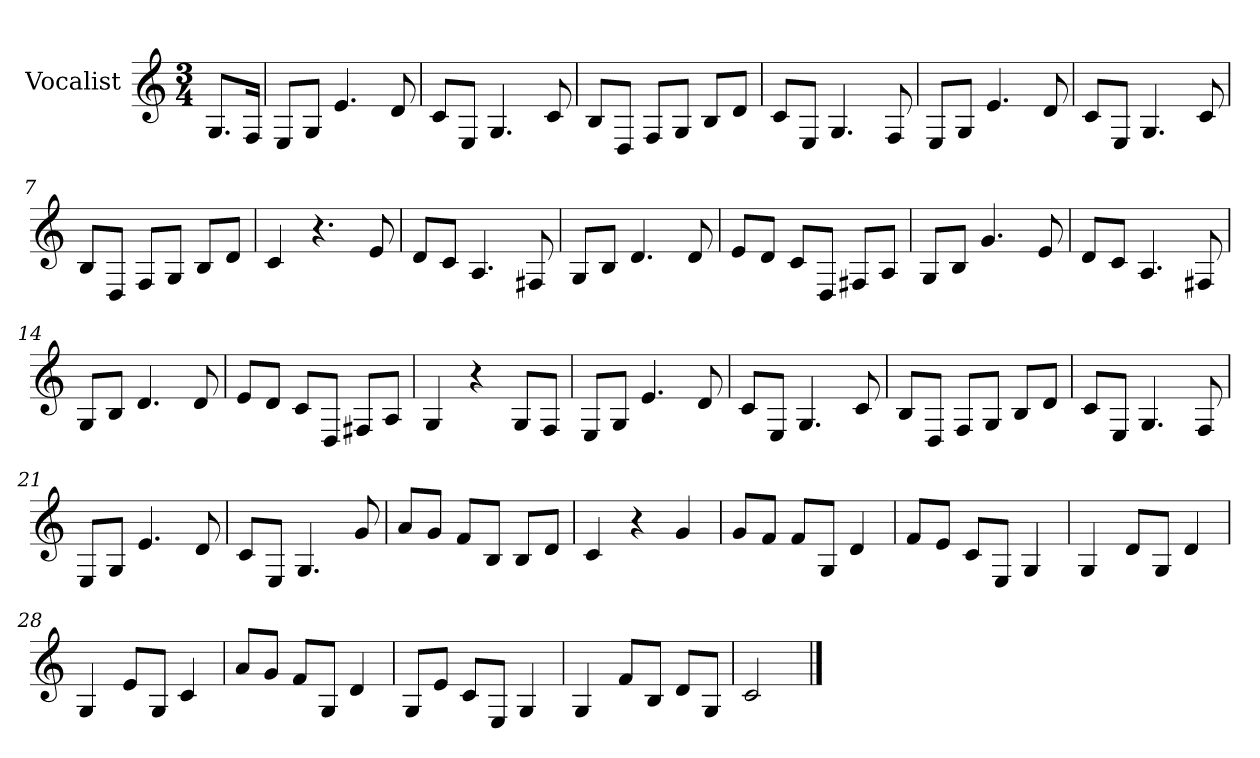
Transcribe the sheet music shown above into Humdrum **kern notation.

**kern
*part1
*staff1
*I"Vocalist
*k[]
*C:
*M3/4
=
8.GL
16FJk
=1
8EL
8GJ
4.e
8d
=2
8cL
8EJ
4.G
8c
=3
8BL
8DJ
8FL
8GJ
8BL
8dJ
=4
8cL
8EJ
4.G
8F
=5
8EL
8GJ
4.e
8d
=6
8cL
8EJ
4.G
8c
=7
8BL
8DJ
8FL
8GJ
8BL
8dJ
=8
4c
4.r
8e
=9
8dL
8cJ
4.A
8F#X
=10
8GL
8BJ
4.d
8d
=11
8eL
8dJ
8cL
8DJ
8F#XL
8AJ
=12
8GL
8BJ
4.g
8e
=13
8dL
8cJ
4.A
8F#X
=14
8GL
8BJ
4.d
8d
=15
8eL
8dJ
8cL
8DJ
8F#XL
8AJ
=16
4G
4r
8GL
8FJ
=17
8EL
8GJ
4.e
8d
=18
8cL
8EJ
4.G
8c
=19
8BL
8DJ
8FL
8GJ
8BL
8dJ
=20
8cL
8EJ
4.G
8F
=21
8EL
8GJ
4.e
8d
=22
8cL
8EJ
4.G
8g
=23
8aL
8gJ
8fL
8BJ
8BL
8dJ
=24
4c
4r
4g
=25
8gL
8fJ
8fL
8GJ
4d
=26
8fL
8eJ
8cL
8EJ
4G
=27
4G
8dL
8GJ
4d
=28
4G
8eL
8GJ
4c
=29
8aL
8gJ
8fL
8GJ
4d
=30
8GL
8eJ
8cL
8EJ
4G
=31
4G
8fL
8BJ
8dL
8GJ
=32
2c
==
*-
